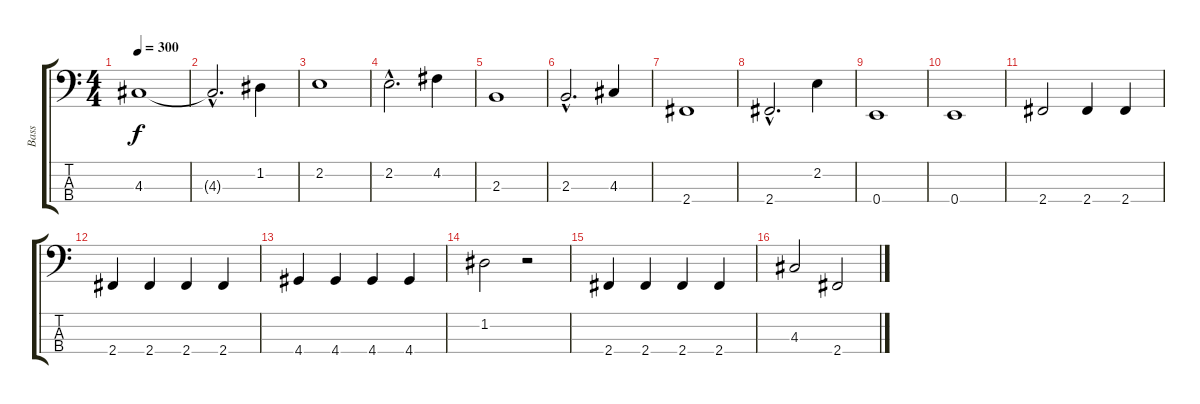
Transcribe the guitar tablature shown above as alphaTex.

\track ("Bass" "Bass") {instrument electricbasspick}
\staff {score tabs}
\tuning (G2 D2 A1 E1) {hide}
\ts (4 4)
\tempo 300
\clef f4
\ks c
4.3.1{dy f} |
4.3{hac t}.2{d} 1.2.4 |
2.2.1 |
2.2{hac}.2{d} 4.2.4 |
2.3.1 |
2.3{hac}.2{d} 4.3.4 |
2.4.1 |
2.4{hac}.2{d} 2.2.4 |
0.4.1 |
0.4.1 |
2.4.2 2.4.4 2.4.4 |
2.4.4 2.4.4 2.4.4 2.4.4 |
4.4.4 4.4.4 4.4.4 4.4.4 |
1.2.2 r.2 |
2.4.4 2.4.4 2.4.4 2.4.4 |
4.3.2 2.4.2
